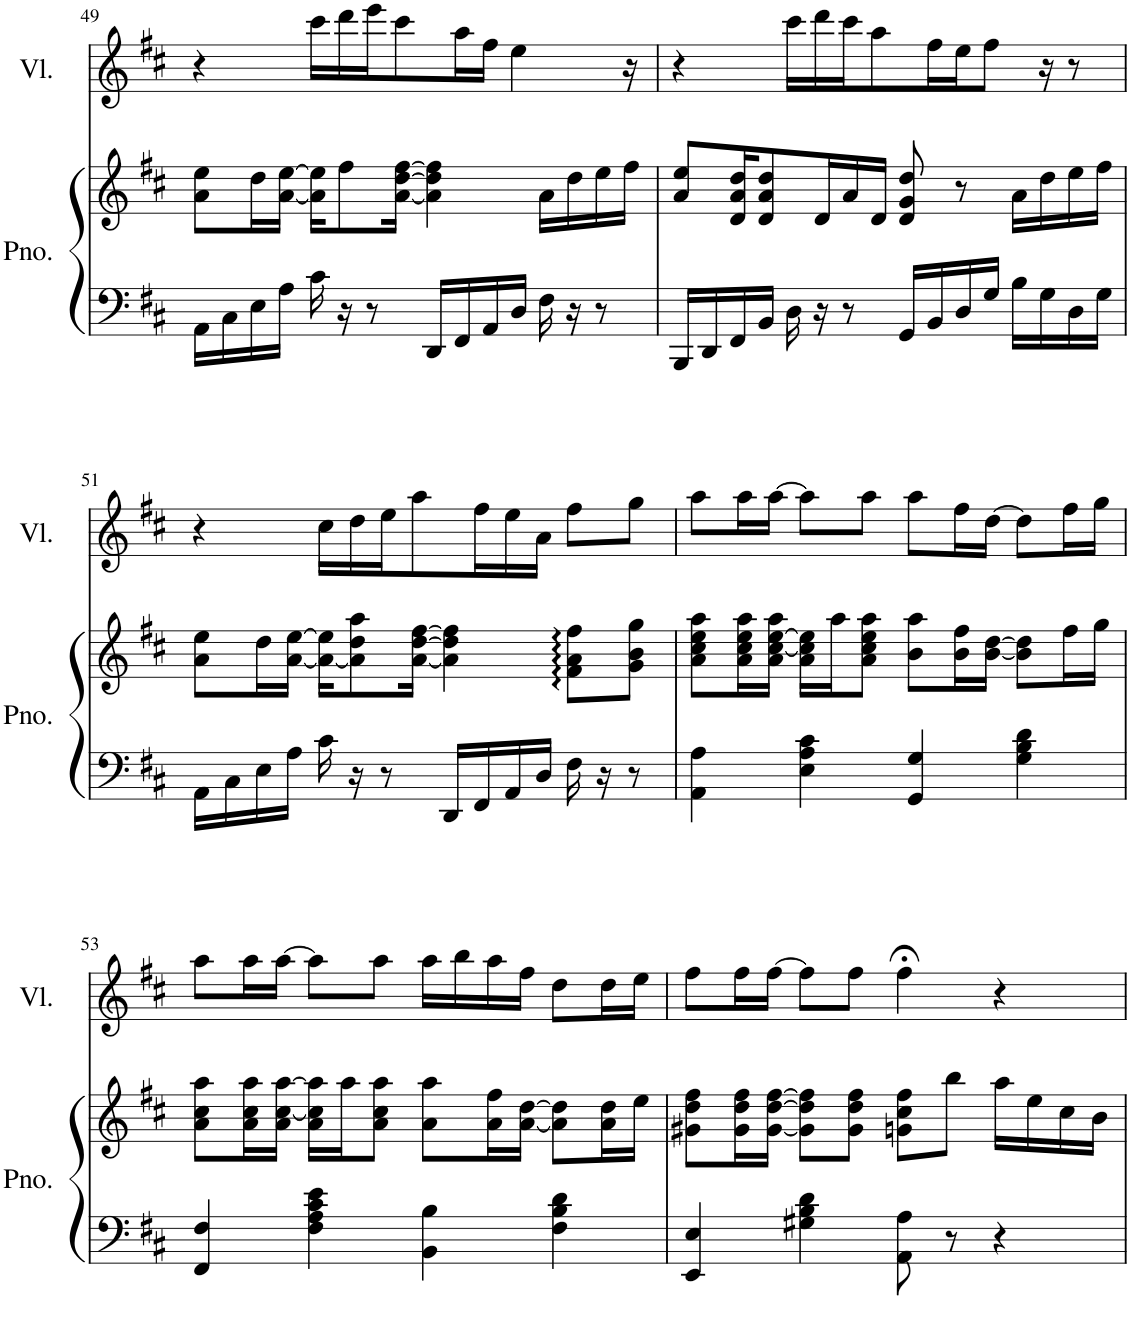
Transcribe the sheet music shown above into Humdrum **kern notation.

**kern	**kern	**kern
*part2	*part2	*part1
*staff3	*staff2	*staff1
*I"Klavier	*	*I"Violine
*	*	*I'Vl.
!!LO:PB:g=z
*clefF4	*clefG2	*clefG2
*k[f#c#]	*k[f#c#]	*k[f#c#]
*M4/4	*M4/4	*M4/4
=49	=49	=49
16AA\LL	8a\ 8ee\L	4r
16C#\	.	.
16E\	16dd\L	.
16A\JJ	[16a\ [16ee\JJ	.
16c#\	16a\] 16ee\]KL	16ccc#\LL
16r	8ff#\	16ddd\
8r	.	16eee\J
.	[16a\ [16dd\ [16ff#\Jk	8ccc#\
16DD/LL	4a\] 4dd\] 4ff#\]	.
16FF#/	.	16aa\L
16AA/	.	16ff#\JJ
16D/JJ	.	4ee\
16F#\	16a\LL	.
16r	16dd\	.
8r	16ee\	.
.	16ff#\JJ	16r
=50	=50	=50
16BBB/LL	8a/ 8ee/L	4r
16DD/	.	.
16FF#/	16d/ 16a/ 16dd/K	.
16BB/JJ	8d/ 8a/ 8dd/	.
16D\	.	16ccc#\LL
16r	16d/L	16ddd\
8r	16a/	16ccc#\J
.	16d/JJ	8aa\
16GG/LL	8d/ 8g/ 8dd/	.
16BB/	.	16ff#\L
16D/	8r	16ee\J
16G/JJ	.	8ff#\J
16B\LL	16a\LL	.
16G\	16dd\	16r
16D\	16ee\	8r
16G\JJ	16ff#\JJ	.
!!LO:LB:g=z
=51	=51	=51
16AA\LL	8a\ 8ee\L	4r
16C#\	.	.
16E\	16dd\L	.
16A\JJ	[16a\ [16ee\JJ	.
16c#\	16a\_ 16ee\]KL	16cc#\LL
16r	8a\] 8dd\ 8aa\	16dd\
8r	.	16ee\J
.	[16a\ [16dd\ [16ff#\Jk	8aa\
16DD/LL	4a\] 4dd\] 4ff#\]	.
16FF#/	.	16ff#\L
16AA/	.	16ee\
16D/JJ	.	16a\JJ
16F#\	8f#\ 8a\ 8ff#\L	8ff#\L
16r	.	.
8r	8g\ 8b\ 8gg\J	8gg\J
=52	=52	=52
4AA\ 4A\	8a\ 8cc#\ 8ee\ 8aa\L	8aa\L
.	16a\ 16cc#\ 16ee\ 16aa\L	16aa\L
.	16a\ [16cc#\ [16ee\ 16aa\JJ	[16aa\JJ
4E\ 4A\ 4c#\	16a\ 16cc#\] 16ee\]LL	8aa\L]
.	16aa\J	.
.	8a\ 8cc#\ 8ee\ 8aa\J	8aa\J
4GG/ 4G/	8b\ 8aa\L	8aa\L
.	16b\ 16ff#\L	16ff#\L
.	[16b\ [16dd\JJ	[16dd\JJ
4G\ 4B\ 4d\	8b\] 8dd\]L	8dd\L]
.	16ff#\L	16ff#\L
.	16gg\JJ	16gg\JJ
!!LO:LB:g=z
=53	=53	=53
4FF#/ 4F#/	8a\ 8cc#\ 8aa\L	8aa\L
.	16a\ 16cc#\ 16aa\L	16aa\L
.	16a\ [16cc#\ [16aa\JJ	[16aa\JJ
4F#\ 4A\ 4c#\ 4e\	16a\ 16cc#\] 16aa\]LL	8aa\L]
.	16aa\J	.
.	8a\ 8cc#\ 8aa\J	8aa\J
4BB\ 4B\	8a\ 8aa\L	16aa\LL
.	.	16bb\
.	16a\ 16ff#\L	16aa\
.	[16a\ [16dd\JJ	16ff#\JJ
4F#\ 4B\ 4d\	8a\] 8dd\]L	8dd\L
.	16a\ 16dd\L	16dd\L
.	16ee\JJ	16ee\JJ
=54	=54	=54
4EE/ 4E/	8g#X\ 8dd\ 8ff#\L	8ff#\L
.	16g#\ 16dd\ 16ff#\L	16ff#\L
.	[16g#\ [16dd\ [16ff#\JJ	[16ff#\JJ
4G#X\ 4B\ 4d\	8g#\] 8dd\] 8ff#\]L	8ff#\L]
.	8g#\ 8dd\ 8ff#\J	8ff#\J
8AA\ 8A\	8gn\ 8cc#\ 8ff#\L	4ff#;<\
8r	8bb\J	.
4r	16aa\LL	4r
.	16ee\	.
.	16cc#\	.
.	16b\JJ	.
=	=	=
*-	*-	*-
